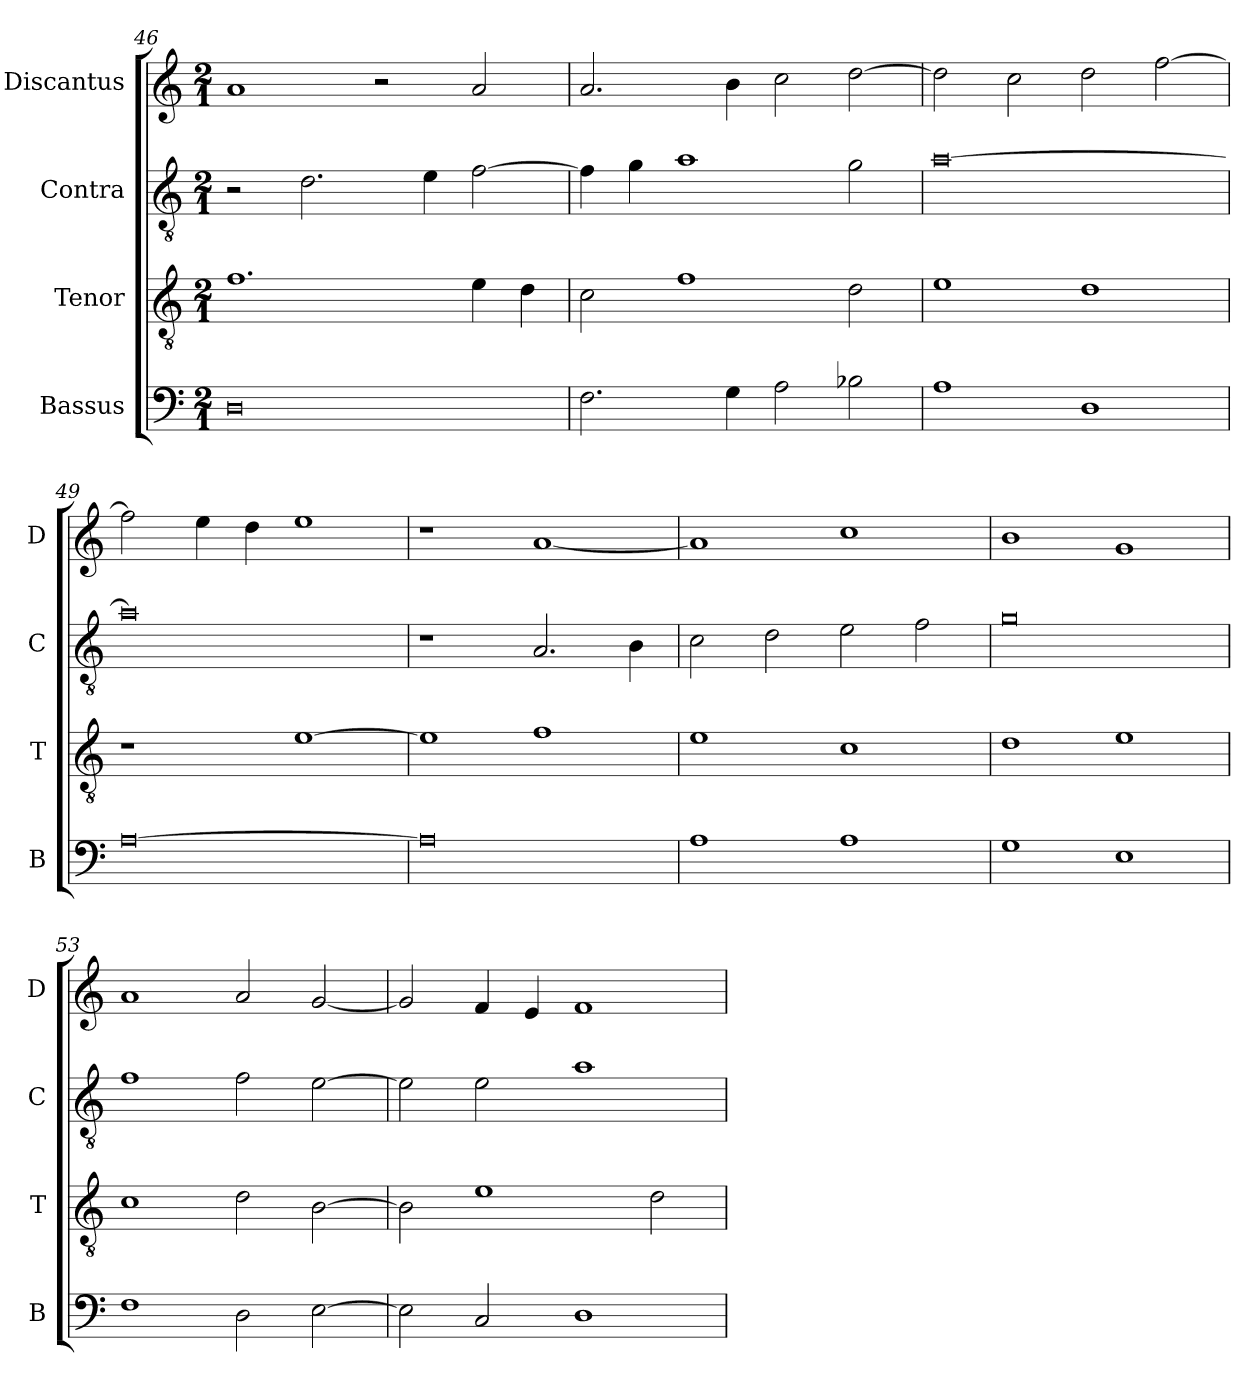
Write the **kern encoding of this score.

**kern	**kern	**kern	**kern
*part4	*part3	*part2	*part1
*staff4	*staff3	*staff2	*staff1
*I"Bassus	*I"Tenor	*I"Contra	*I"Discantus
*I'B	*I'T	*I'C	*I'D
*clefF4	*clefGv2	*clefGv2	*clefG2
*k[]	*k[]	*k[]	*k[]
*M2/1	*M2/1	*M2/1	*M2/1
=46	=46	=46	=46
0D	1.f	2r	1a
.	.	2.d\	.
.	.	.	2r
.	.	4e\	.
.	4e\	[2f\	2a/
.	4d\	.	.
=47	=47	=47	=47
2.F\	2c\	4f\]	2.a/
.	.	4g\	.
.	1f	1a	.
4G\	.	.	4b\
2A\	.	.	2cc\
2B-X\	2d\	2g\	[2dd\
=48	=48	=48	=48
1A	1e	[0a	2dd\]
.	.	.	2cc\
1D	1d	.	2dd\
.	.	.	[2ff\
=49	=49	=49	=49
[0A	1r	0a]	2ff\]
.	.	.	4ee\
.	.	.	4dd\
.	[1e	.	1ee
=50	=50	=50	=50
0A]	1e]	1r	1r
.	1f	2.A/	[1a
.	.	4B\	.
=51	=51	=51	=51
1A	1e	2c\	1a]
.	.	2d\	.
1A	1c	2e\	1cc
.	.	2f\	.
=52	=52	=52	=52
1G	1d	0g	1b
1E	1e	.	1g
=53	=53	=53	=53
1F	1c	1f	1a
2D\	2d\	2f\	2a/
[2E\	[2B\	[2e\	[2g/
=54	=54	=54	=54
2E\]	2B\]	2e\]	2g/]
2C/	1e	2e\	4f/
.	.	.	4e/
1D	.	1a	1f
.	2d\	.	.
=	=	=	=
*-	*-	*-	*-
